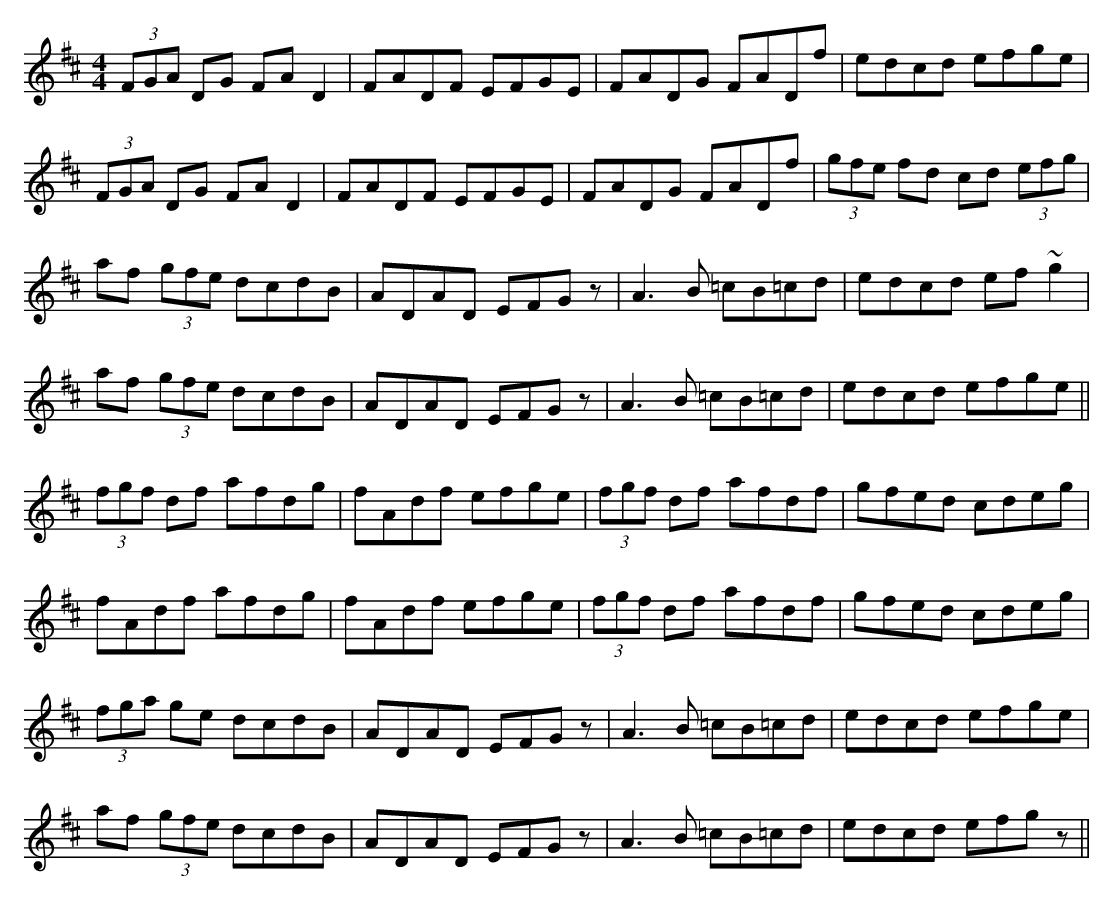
X:1
M:4/4
K:D
(3FGA DG FAD2|FADF EFGE|FADG FADf|edcd efge|
(3FGA DG FAD2|FADF EFGE|FADG FADf|(3gfe fd cd (3efg|
af (3gfe dcdB|ADAD EFGz|A3B =cB=cd|edcd ef~g2|
af (3gfe dcdB|ADAD EFGz|A3B =cB=cd|edcd efge||
(3fgf df afdg|fAdf efge|(3fgf df afdf|gfed cdeg|
fAdf afdg|fAdf efge|(3fgf df afdf|gfed cdeg|
(3fga ge dcdB|ADAD EFGz|A3B =cB=cd|edcd efge|
af (3gfe dcdB|ADAD EFGz|A3B =cB=cd|edcd efgz||
